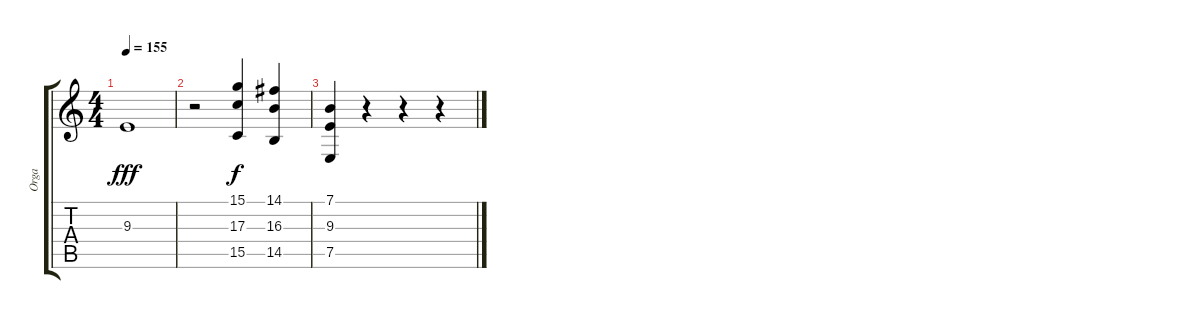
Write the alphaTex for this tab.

\track ("Orga" "Orga") {instrument synthbrass1}
\staff {score tabs}
\tuning (E4 B3 G3 D3 A2 E2) {hide}
\ts (4 4)
\tempo 155
\clef g2
\ks c
9.3.1{dy fff} |
r.2 (15.1 17.3 15.5).4{dy f} (14.1 16.3 14.5).4 |
(7.1 9.3 7.5).4 r.4 r.4 r.4
